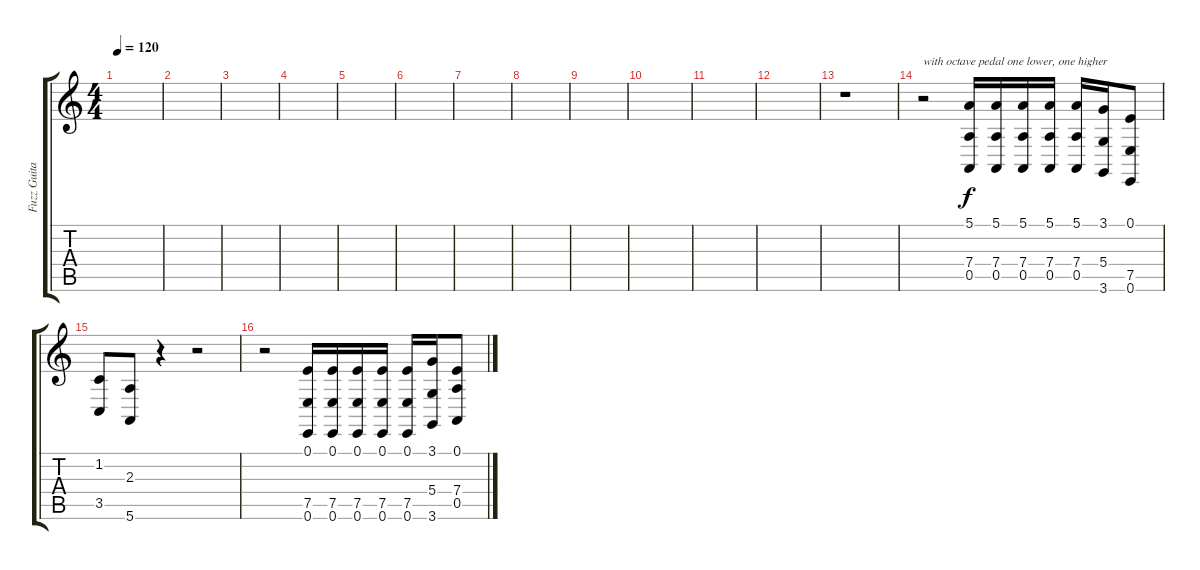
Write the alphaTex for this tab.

\track ("Fuzz Guitar" "Fuzz Guita") {instrument lead2sawtooth}
\staff {score tabs}
\tuning (E4 B3 G3 D3 A2 E2) {hide}
\ts (4 4)
\tempo 120
\clef g2
\ks c
|
|
|
|
|
|
|
|
|
|
|
|
r.1 |
r.2{txt "with octave pedal one lower, one higher"} (5.1 7.4 0.5).16 (5.1 7.4 0.5).16 (5.1 7.4 0.5).16 (5.1 7.4 0.5).16 (5.1 7.4 0.5).16 (3.1 5.4 3.6).16 (0.1 7.5 0.6).8 |
(1.2 3.5).8 (2.3 5.6).8 r.4 r.2 |
r.2 (0.1 7.5 0.6).16 (0.1 7.5 0.6).16 (0.1 7.5 0.6).16 (0.1 7.5 0.6).16 (0.1 7.5 0.6).16 (3.1 5.4 3.6).16 (0.1 7.4 0.5).8
